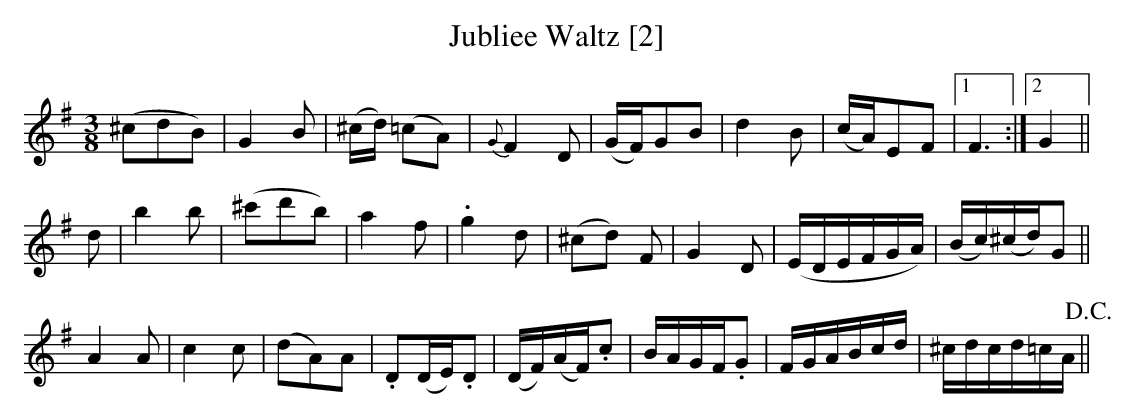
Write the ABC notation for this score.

X:1
T:Jubliee Waltz [2]
M:3/8
L:1/8
K:G
(^cdB)|G2B|(^c/d/) (=cA)|{G}F2D|(G/F/)GB|d2B |(c/A/)EF|1F3:|2G2||
d|b2b|(^c'd'b)|a2f-|.g2d|(^cd) F-|G2D|(E/D/E/F/G/A/)|(B/c/)(^c/d/)G||
A2A-|c2c|(dA)A|.D(D/E/).D|(D/F/)(A/F/).c|B/A/G/F/.G|F/G/A/B/c/d/|^c/d/c/d/=c/A/!D.C.!||
